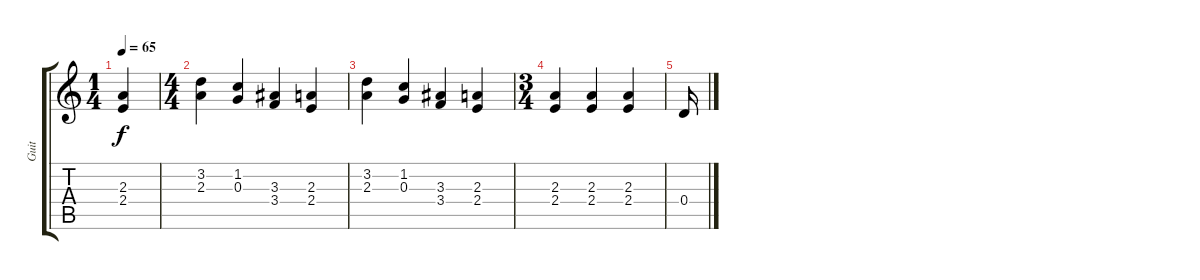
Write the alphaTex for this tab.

\track ("Guit" "Guit") {instrument overdrivenguitar}
\staff {score tabs}
\tuning (E4 B3 G3 D3 A2 E2) {hide}
\ts (1 4)
\tempo 65
\clef g2
\ks c
(2.3 2.4).4{dy f} |
\ts (4 4)
(3.2 2.3).4 (1.2 0.3).4 (3.3 3.4).4 (2.3 2.4).4 |
(3.2 2.3).4 (1.2 0.3).4 (3.3 3.4).4 (2.3 2.4).4 |
\ts (3 4)
(2.3 2.4).4 (2.3 2.4).4 (2.3 2.4).4 |
0.4.16
